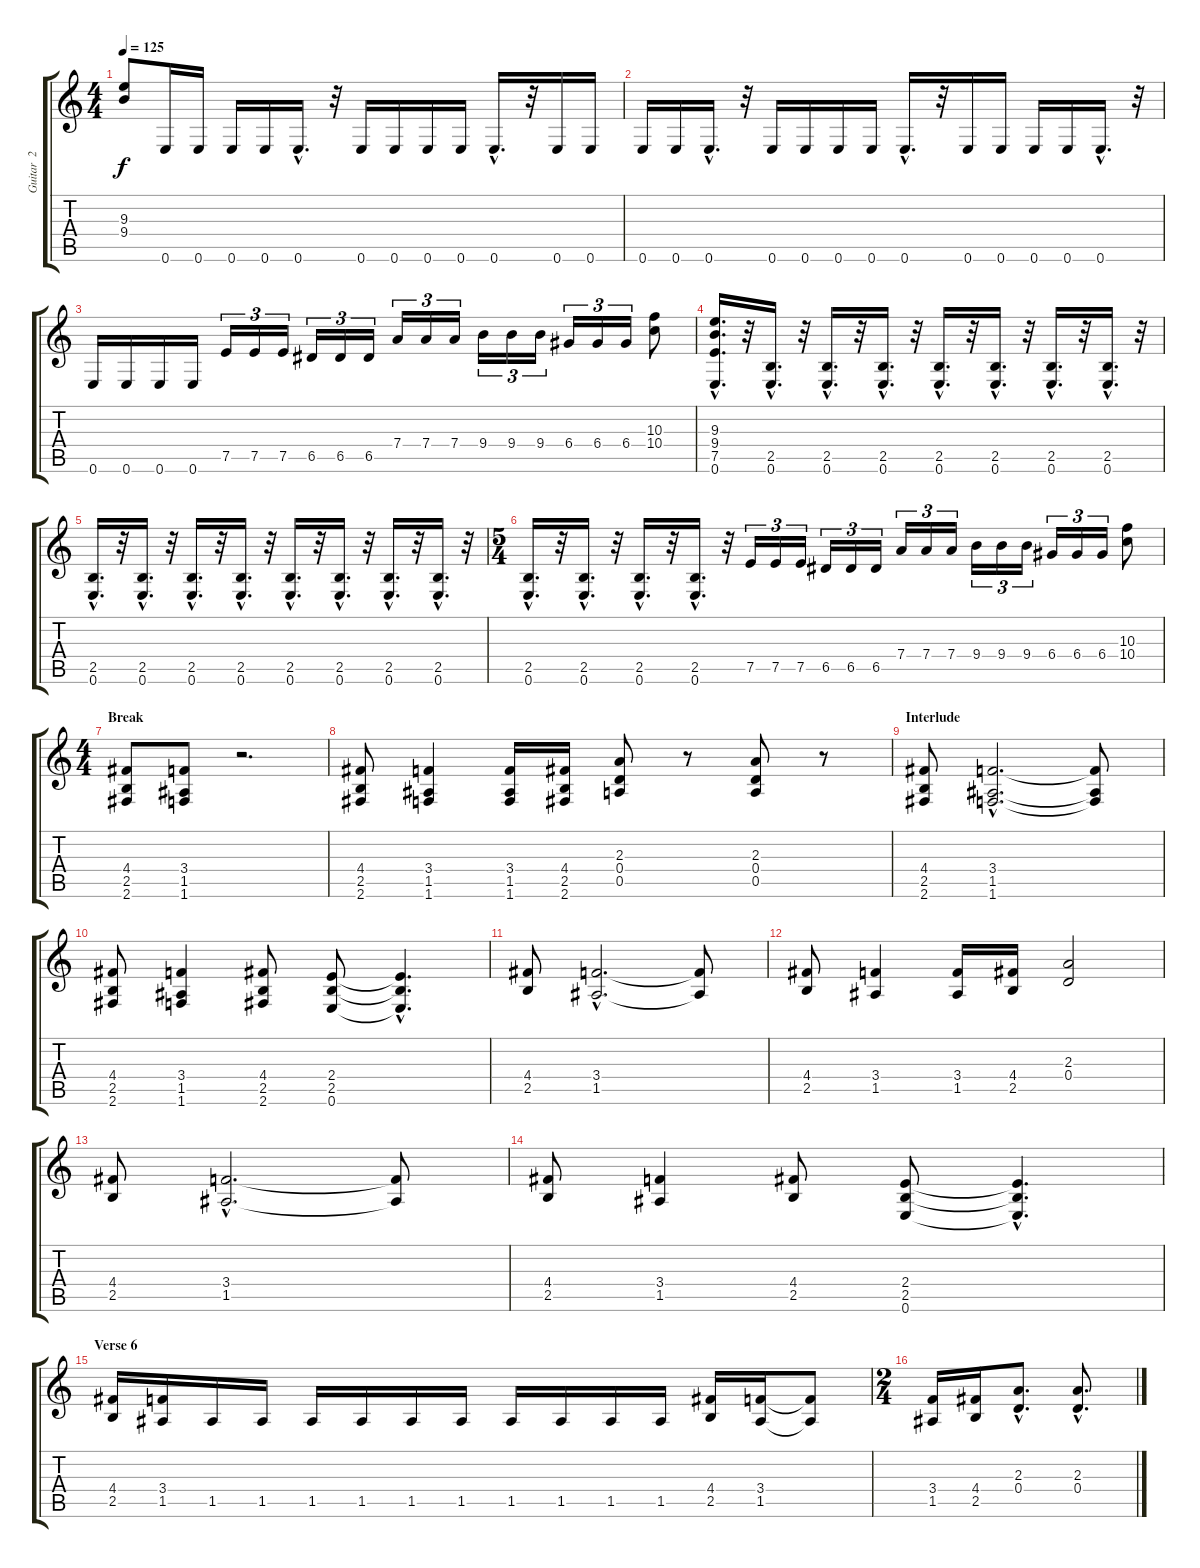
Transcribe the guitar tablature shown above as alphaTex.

\track ("Guitar  2" "Guitar  2") {instrument distortionguitar}
\staff {score tabs}
\tuning (E4 B3 G3 D3 A2 E2) {hide}
\ts (4 4)
\tempo 125
\clef g2
\ks c
(9.3 9.4).8{dy f} 0.6.16 0.6.16 0.6.16 0.6.16 0.6{hac}.16{d} r.32 0.6.16 0.6.16 0.6.16 0.6.16 0.6{hac}.16{d} r.32 0.6.16 0.6.16 |
0.6.16 0.6.16 0.6{hac}.16{d} r.32 0.6.16 0.6.16 0.6.16 0.6.16 0.6{hac}.16{d} r.32 0.6.16 0.6.16 0.6.16 0.6.16 0.6{hac}.16{d} r.32 |
0.6.16 0.6.16 0.6.16 0.6.16 7.5.16{tu (3 2)} 7.5.16{tu (3 2)} 7.5.16{tu (3 2)} 6.5.16{tu (3 2)} 6.5.16{tu (3 2)} 6.5.16{tu (3 2)} 7.4.16{tu (3 2)} 7.4.16{tu (3 2)} 7.4.16{tu (3 2)} 9.4.16{tu (3 2)} 9.4.16{tu (3 2)} 9.4.16{tu (3 2)} 6.4.16{tu (3 2)} 6.4.16{tu (3 2)} 6.4.16{tu (3 2)} (10.3 10.4).8 |
(9.3{hac} 9.4{hac} 7.5{hac} 0.6{hac}).16{d} r.32 (2.5{hac} 0.6{hac}).16{d} r.32 (2.5{hac} 0.6{hac}).16{d} r.32 (2.5{hac} 0.6{hac}).16{d} r.32 (2.5{hac} 0.6{hac}).16{d} r.32 (2.5{hac} 0.6{hac}).16{d} r.32 (2.5{hac} 0.6{hac}).16{d} r.32 (2.5{hac} 0.6{hac}).16{d} r.32 |
(2.5{hac} 0.6{hac}).16{d} r.32 (2.5{hac} 0.6{hac}).16{d} r.32 (2.5{hac} 0.6{hac}).16{d} r.32 (2.5{hac} 0.6{hac}).16{d} r.32 (2.5{hac} 0.6{hac}).16{d} r.32 (2.5{hac} 0.6{hac}).16{d} r.32 (2.5{hac} 0.6{hac}).16{d} r.32 (2.5{hac} 0.6{hac}).16{d} r.32 |
\ts (5 4)
(2.5{hac} 0.6{hac}).16{d} r.32 (2.5{hac} 0.6{hac}).16{d} r.32 (2.5{hac} 0.6{hac}).16{d} r.32 (2.5{hac} 0.6{hac}).16{d} r.32 7.5.16{tu (3 2)} 7.5.16{tu (3 2)} 7.5.16{tu (3 2)} 6.5.16{tu (3 2)} 6.5.16{tu (3 2)} 6.5.16{tu (3 2)} 7.4.16{tu (3 2)} 7.4.16{tu (3 2)} 7.4.16{tu (3 2)} 9.4.16{tu (3 2)} 9.4.16{tu (3 2)} 9.4.16{tu (3 2)} 6.4.16{tu (3 2)} 6.4.16{tu (3 2)} 6.4.16{tu (3 2)} (10.3 10.4).8 |
\ts (4 4)
\section ("" "Break")
(4.4 2.5 2.6).8 (3.4 1.5 1.6).8 r.2{d} |
(4.4 2.5 2.6).8 (3.4 1.5 1.6).4 (3.4 1.5 1.6).16 (4.4 2.5 2.6).16 (2.3 0.4 0.5).8 r.8 (2.3 0.4 0.5).8 r.8 |
\section ("" "Interlude")
(4.4 2.5 2.6).8 (3.4{hac} 1.5{hac} 1.6{hac}).2{d} (3.4{t} 1.5{t} 1.6{t}).8 |
(4.4 2.5 2.6).8 (3.4 1.5 1.6).4 (4.4 2.5 2.6).8 (2.4 2.5 0.6).8 (2.4{hac t} 2.5{hac t} 0.6{hac t}).4{d} |
(4.4 2.5).8 (3.4{hac} 1.5{hac}).2{d} (3.4{t} 1.5{t}).8 |
(4.4 2.5).8 (3.4 1.5).4 (3.4 1.5).16 (4.4 2.5).16 (2.3 0.4).2 |
(4.4 2.5).8 (3.4{hac} 1.5{hac}).2{d} (3.4{t} 1.5{t}).8 |
(4.4 2.5).8 (3.4 1.5).4 (4.4 2.5).8 (2.4 2.5 0.6).8 (2.4{hac t} 2.5{hac t} 0.6{hac t}).4{d} |
\section ("" "Verse 6")
(4.4 2.5).16 (3.4 1.5).16 1.5.16 1.5.16 1.5.16 1.5.16 1.5.16 1.5.16 1.5.16 1.5.16 1.5.16 1.5.16 (4.4 2.5).16 (3.4 1.5).16 (3.4{t} 1.5{t}).8 |
\ts (2 4)
(3.4 1.5).16 (4.4 2.5).16 (2.3{hac} 0.4{hac}).8{d} (2.3{hac} 0.4{hac}).8{d}
